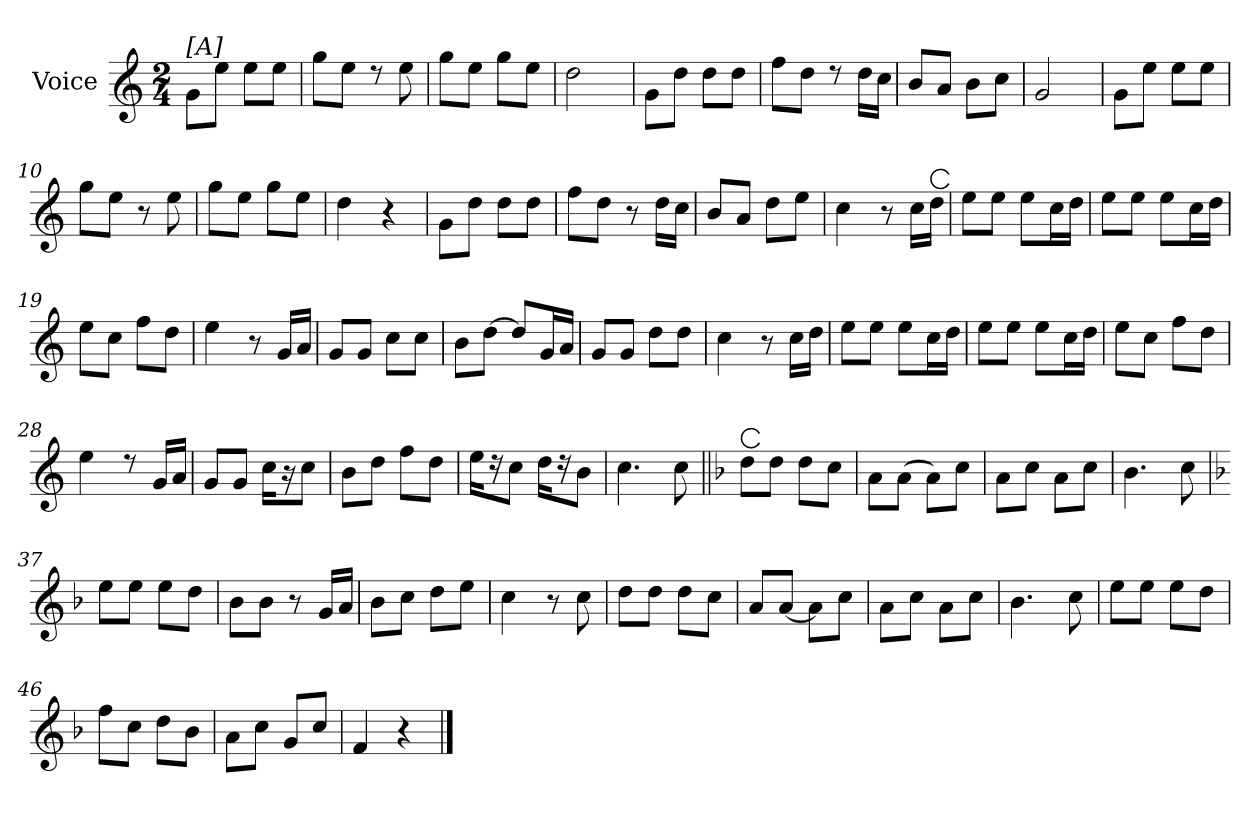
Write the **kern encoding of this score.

**kern
*part1
*staff1
*I"Voice
*I'V
*clefG2
*k[]
*M2/4
*MM120
=1
!LO:TX:t=[A]
8g\L
8ee\J
8ee\L
8ee\J
=2
8gg\L
8ee\J
8rdd
8ee\
=3
8gg\L
8ee\J
8gg\L
8ee\J
=4
2dd\
=5
8g\L
8dd\J
8dd\L
8dd\J
=6
8ff\L
8dd\J
8rdd
16dd\LL
16cc\JJ
!!LO:LB:g=z
=7
8b/L
8a/J
8b\L
8cc\J
=8
2g/
=9
8g\L
8ee\J
8ee\L
8ee\J
=10
8gg\L
8ee\J
8r
8ee\
=11
8gg\L
8ee\J
8gg\L
8ee\J
=12
4dd\
4r
!!LO:LB:g=z
=13
8g\L
8dd\J
8dd\L
8dd\J
=14
8ff\L
8dd\J
8r
16dd\LL
16cc\JJ
=15
8b/L
8a/J
8dd\L
8ee\J
=16
4cc\
8r
16cc\LL
!LO:TX:a:t=[C]
16dd\JJ
=17
8ee\L
8ee\J
8ee\L
16cc\L
16dd\JJ
=18
8ee\L
8ee\J
8ee\L
16cc\L
16dd\JJ
!!LO:LB:g=z
=19
8ee\L
8cc\J
8ff\L
8dd\J
=20
4ee\
8r
16g/LL
16a/JJ
=21
8g/L
8g/J
8cc\L
8cc\J
=22
8b\L
[8dd\J
8dd/L]
16g/L
16a/JJ
=23
8g/L
8g/J
8dd\L
8dd\J
=24
4cc\
8r
16cc\LL
16dd\JJ
!!LO:LB:g=z
=25
8ee\L
8ee\J
8ee\L
16cc\L
16dd\JJ
=26
8ee\L
8ee\J
8ee\L
16cc\L
16dd\JJ
=27
8ee\L
8cc\J
8ff\L
8dd\J
=28
4ee\
8rdd
16g/LL
16a/JJ
=29
8g/L
8g/J
16cc\KL
16r
8cc\J
=30
8b\L
8dd\J
8ff\L
8dd\J
!!LO:LB:g=z
=31
16ee\KL
16r
8cc\J
16dd\KL
16r
8b\J
=32
4.cc\
8cc\
=33||
*k[b-]
!LO:TX:t=[C]
8dd\L
8dd\J
8dd\L
8cc\J
=34
8a\L
(>8a\J
8a\L)
8cc\J
=35
8a\L
8cc\J
8a\L
8cc\J
=36
4.b-\
8cc\
!!LO:LB:g=z
=37
*k[b-]
8ee\L
8ee\J
8ee\L
8dd\J
=38
8b-\L
8b-\J
8r
16g/LL
16a/JJ
=39
8b-\L
8cc\J
8dd\L
8ee\J
=40
4cc\
8r
8cc\
=41
8dd\L
8dd\J
8dd\L
8cc\J
=42
8a/L
[8a/J
8a\L]
8cc\J
!!LO:LB:g=z
=43
8a\L
8cc\J
8a\L
8cc\J
=44
4.b-\
8cc\
=45
8ee\L
8ee\J
8ee\L
8dd\J
=46
8ff\L
8cc\J
8dd\L
8b-\J
=47
8a\L
8cc\J
8g/L
8cc/J
=48
4f/
4r
==
*-
